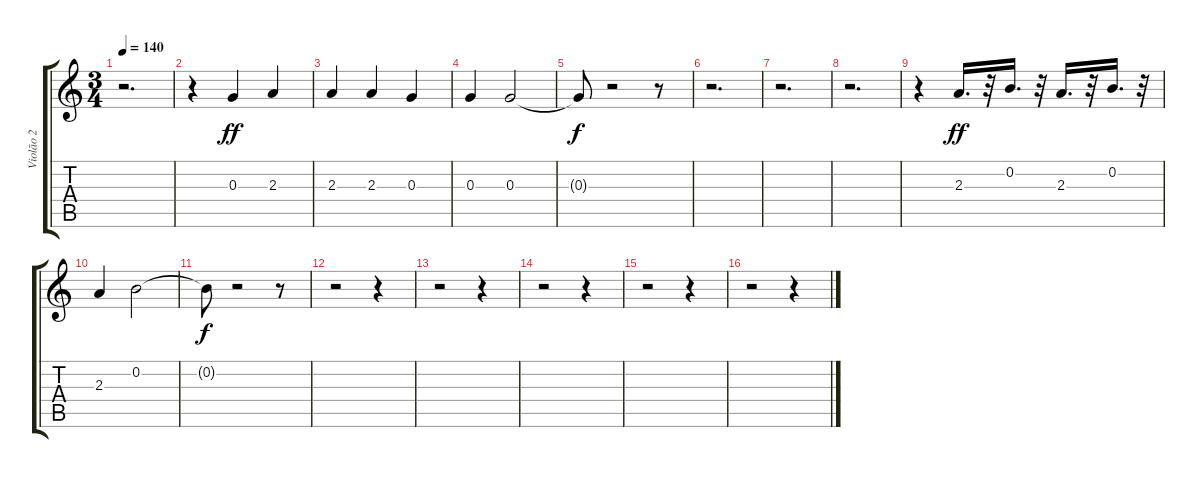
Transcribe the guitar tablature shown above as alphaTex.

\track ("Violão 2" "Violão 2") {instrument acousticguitarsteel}
\staff {score tabs}
\tuning (E4 B3 G3 D3 A2 E2) {hide}
\ts (3 4)
\tempo 140
\clef g2
\ks c
r.2{d dy ff} |
r.4 0.3.4 2.3.4 |
2.3.4 2.3.4 0.3.4 |
0.3.4 0.3.2 |
0.3{t}.8{dy f} r.2 r.8 |
r.2{d} |
r.2{d} |
r.2{d} |
r.4 2.3.16{d dy ff} r.32 0.2.16{d} r.32 2.3.16{d} r.32 0.2.16{d} r.32 |
2.3.4 0.2.2 |
0.2{t}.8{dy f} r.2 r.8 |
r.2 r.4 |
r.2 r.4 |
r.2 r.4 |
r.2 r.4 |
r.2 r.4
